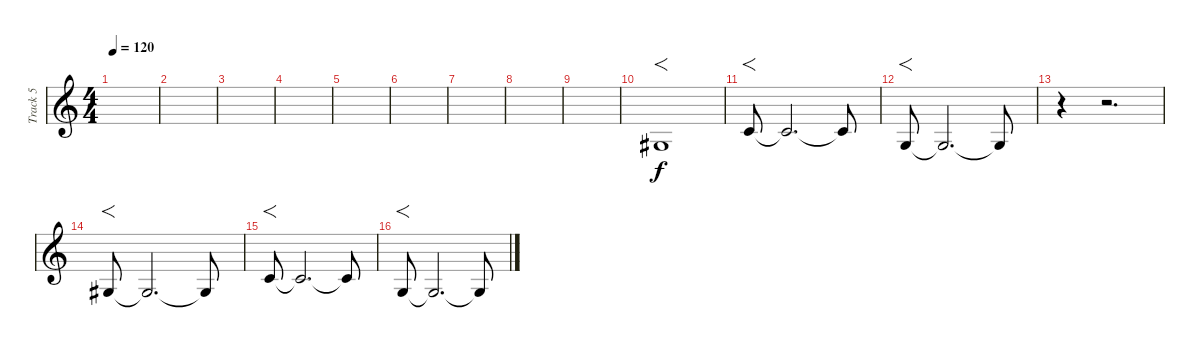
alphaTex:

\track ("Track 5" "Track 5") {mute instrument violin}
\staff {score}
\tuning (E5 A4 D4 G3) {hide}
\ts (4 4)
\tempo 120
\clef g2
\ks c
|
|
|
|
|
|
|
|
|
1.4.1{f} |
5.4.8{f} 5.4{t}.2{d} 5.4{t}.8 |
0.4.8{f} 0.4{t}.2{d} 0.4{t}.8 |
r.4 r.2{d} |
1.4.8{f} 1.4{t}.2{d} 1.4{t}.8 |
5.4.8{f} 5.4{t}.2{d} 5.4{t}.8 |
0.4.8{f} 0.4{t}.2{d} 0.4{t}.8
